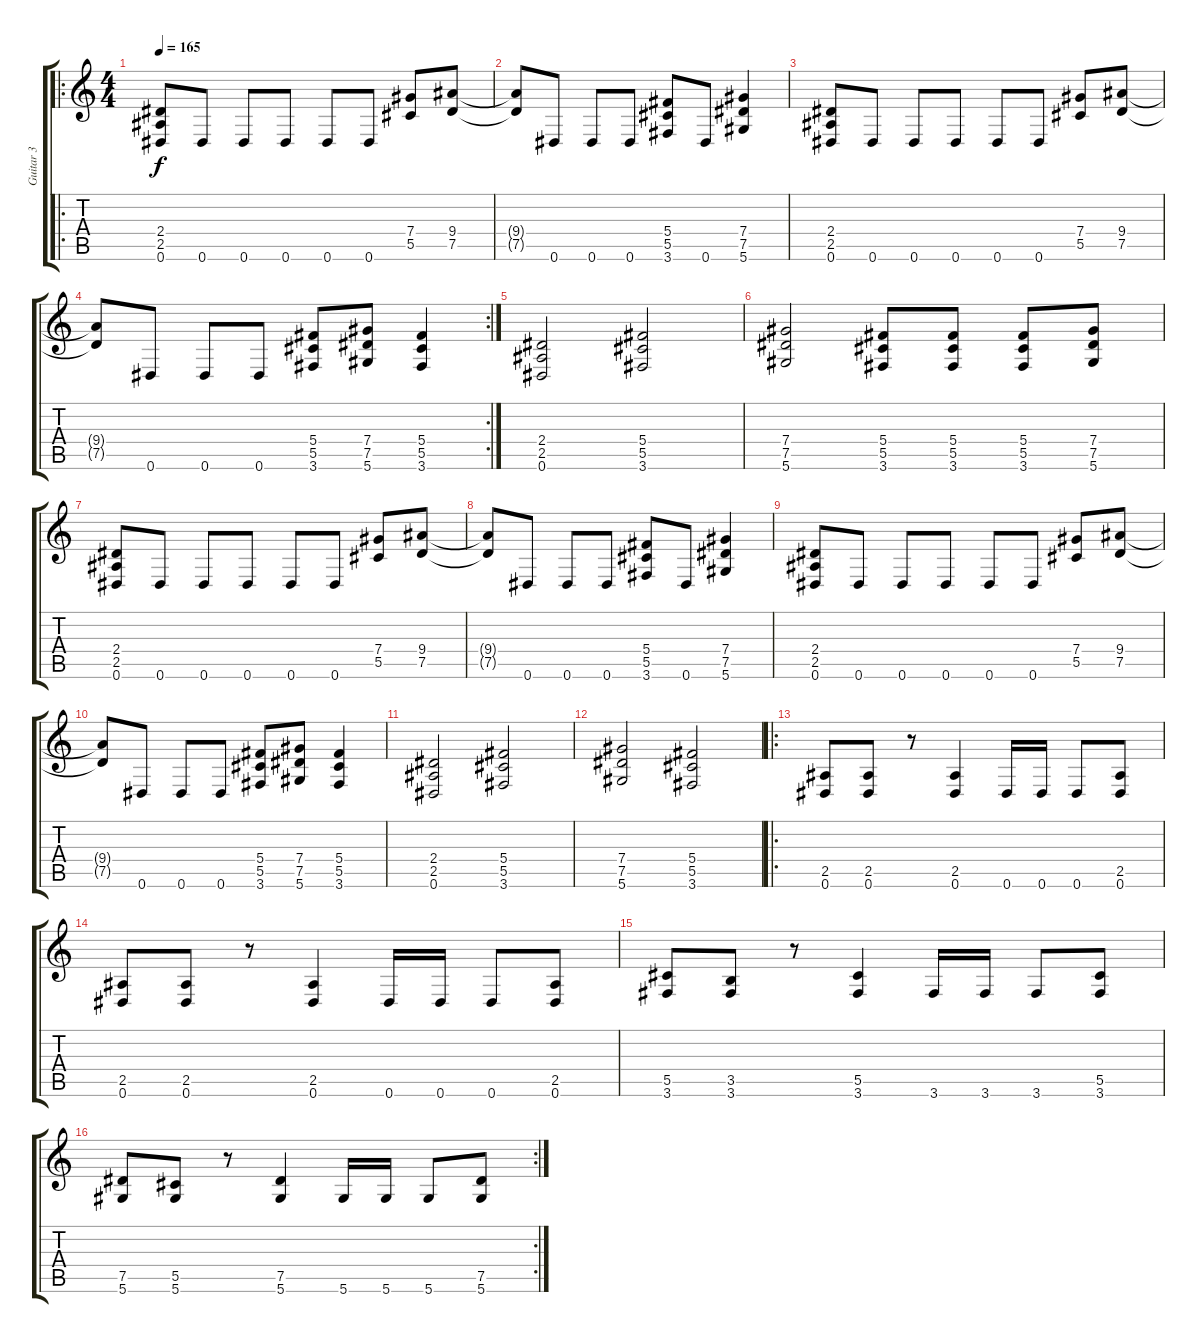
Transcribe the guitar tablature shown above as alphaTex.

\track ("Guitar 3" "Guitar 3") {instrument distortionguitar}
\staff {score tabs}
\tuning (Eb4 Bb3 Gb3 Db3 Ab2 Eb2) {hide}
\ro
\ts (4 4)
\tempo 165
\clef g2
\ks c
(2.4 2.5 0.6).8{dy f} 0.6.8 0.6.8 0.6.8 0.6.8 0.6.8 (7.4 5.5).8 (9.4 7.5).8 |
(9.4{t} 7.5{t}).8 0.6.8 0.6.8 0.6.8 (5.4 5.5 3.6).8 0.6.8 (7.4 7.5 5.6).4 |
(2.4 2.5 0.6).8 0.6.8 0.6.8 0.6.8 0.6.8 0.6.8 (7.4 5.5).8 (9.4 7.5).8 |
\rc 2
(9.4{t} 7.5{t}).8 0.6.8 0.6.8 0.6.8 (5.4 5.5 3.6).8 (7.4 7.5 5.6).8 (5.4 5.5 3.6).4 |
(2.4 2.5 0.6).2 (5.4 5.5 3.6).2 |
(7.4 7.5 5.6).2 (5.4 5.5 3.6).8 (5.4 5.5 3.6).8 (5.4 5.5 3.6).8 (7.4 7.5 5.6).8 |
(2.4 2.5 0.6).8 0.6.8 0.6.8 0.6.8 0.6.8 0.6.8 (7.4 5.5).8 (9.4 7.5).8 |
(9.4{t} 7.5{t}).8 0.6.8 0.6.8 0.6.8 (5.4 5.5 3.6).8 0.6.8 (7.4 7.5 5.6).4 |
(2.4 2.5 0.6).8 0.6.8 0.6.8 0.6.8 0.6.8 0.6.8 (7.4 5.5).8 (9.4 7.5).8 |
(9.4{t} 7.5{t}).8 0.6.8 0.6.8 0.6.8 (5.4 5.5 3.6).8 (7.4 7.5 5.6).8 (5.4 5.5 3.6).4 |
(2.4 2.5 0.6).2 (5.4 5.5 3.6).2 |
(7.4 7.5 5.6).2 (5.4 5.5 3.6).2 |
\ro
(2.5 0.6).8 (2.5 0.6).8 r.8 (2.5 0.6).4 0.6.16 0.6.16 0.6.8 (2.5 0.6).8 |
(2.5 0.6).8 (2.5 0.6).8 r.8 (2.5 0.6).4 0.6.16 0.6.16 0.6.8 (2.5 0.6).8 |
(5.5 3.6).8 (3.5 3.6).8 r.8 (5.5 3.6).4 3.6.16 3.6.16 3.6.8 (5.5 3.6).8 |
\rc 2
(7.5 5.6).8 (5.5 5.6).8 r.8 (7.5 5.6).4 5.6.16 5.6.16 5.6.8 (7.5 5.6).8
